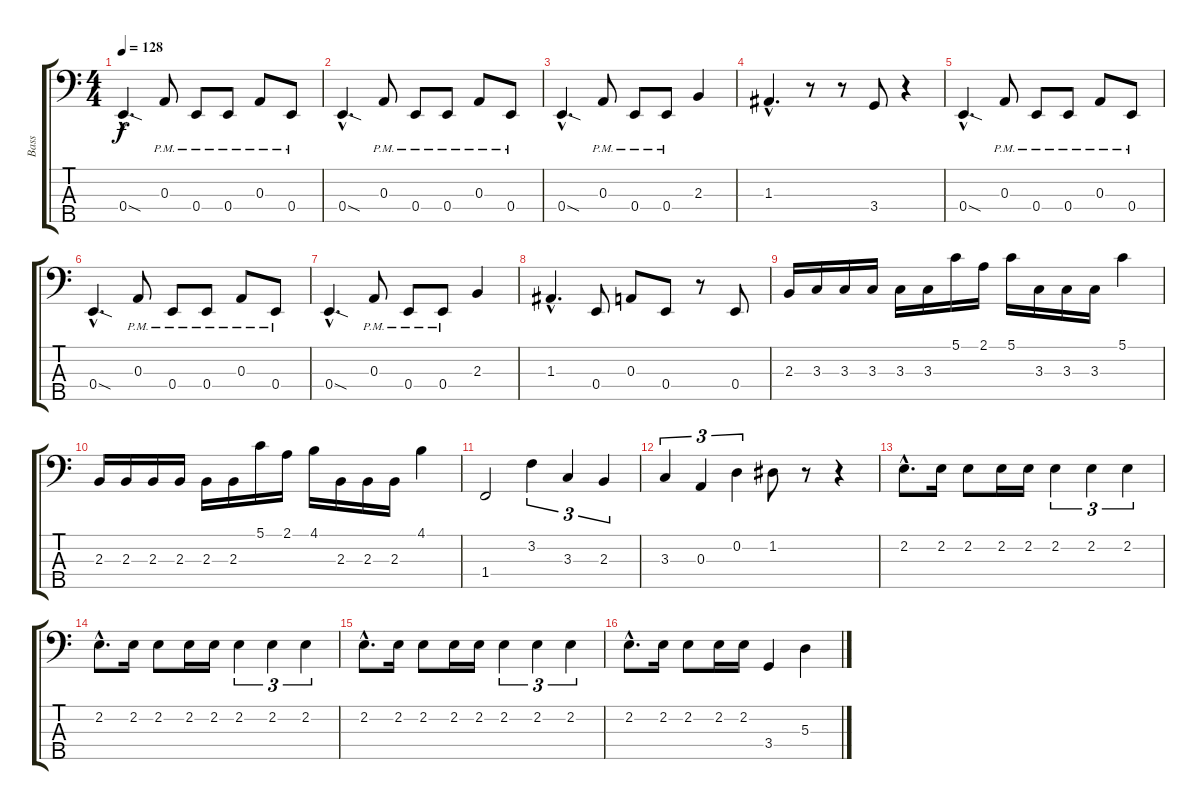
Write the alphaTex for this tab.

\track ("Bass" "Bass") {instrument electricbassfinger}
\staff {score tabs}
\tuning (G2 D2 A1 E1 B0) {hide}
\ts (4 4)
\tempo 128
\clef f4
\ks c
0.4{sod hac}.4{d dy f} 0.3{pm}.8 0.4{pm}.8 0.4{pm}.8 0.3{pm}.8 0.4{pm}.8 |
0.4{sod hac}.4{d} 0.3{pm}.8 0.4{pm}.8 0.4{pm}.8 0.3{pm}.8 0.4{pm}.8 |
0.4{sod hac}.4{d} 0.3{pm}.8 0.4{pm}.8 0.4{pm}.8 2.3.4 |
1.3{hac}.4{d} r.8 r.8 3.4.8 r.4 |
0.4{sod hac}.4{d} 0.3{pm}.8 0.4{pm}.8 0.4{pm}.8 0.3{pm}.8 0.4{pm}.8 |
0.4{sod hac}.4{d} 0.3{pm}.8 0.4{pm}.8 0.4{pm}.8 0.3{pm}.8 0.4{pm}.8 |
0.4{sod hac}.4{d} 0.3{pm}.8 0.4{pm}.8 0.4{pm}.8 2.3.4 |
1.3{hac}.4{d} 0.4.8 0.3.8 0.4.8 r.8 0.4.8 |
2.3.16 3.3.16 3.3.16 3.3.16 3.3.16 3.3.16 5.1.16 2.1.16 5.1.16 3.3.16 3.3.16 3.3.16 5.1.4 |
2.3.16 2.3.16 2.3.16 2.3.16 2.3.16 2.3.16 5.1.16 2.1.16 4.1.16 2.3.16 2.3.16 2.3.16 4.1.4 |
1.4.2 3.2.4{tu (3 2)} 3.3.4{tu (3 2)} 2.3.4{tu (3 2)} |
3.3.4{tu (3 2)} 0.3.4{tu (3 2)} 0.2.4{tu (3 2)} 1.2.8 r.8 r.4 |
2.2{hac}.8{d} 2.2.16 2.2.8 2.2.16 2.2.16 2.2.4{tu (3 2)} 2.2.4{tu (3 2)} 2.2.4{tu (3 2)} |
2.2{hac}.8{d} 2.2.16 2.2.8 2.2.16 2.2.16 2.2.4{tu (3 2)} 2.2.4{tu (3 2)} 2.2.4{tu (3 2)} |
2.2{hac}.8{d} 2.2.16 2.2.8 2.2.16 2.2.16 2.2.4{tu (3 2)} 2.2.4{tu (3 2)} 2.2.4{tu (3 2)} |
2.2{hac}.8{d} 2.2.16 2.2.8 2.2.16 2.2.16 3.4.4 5.3.4
